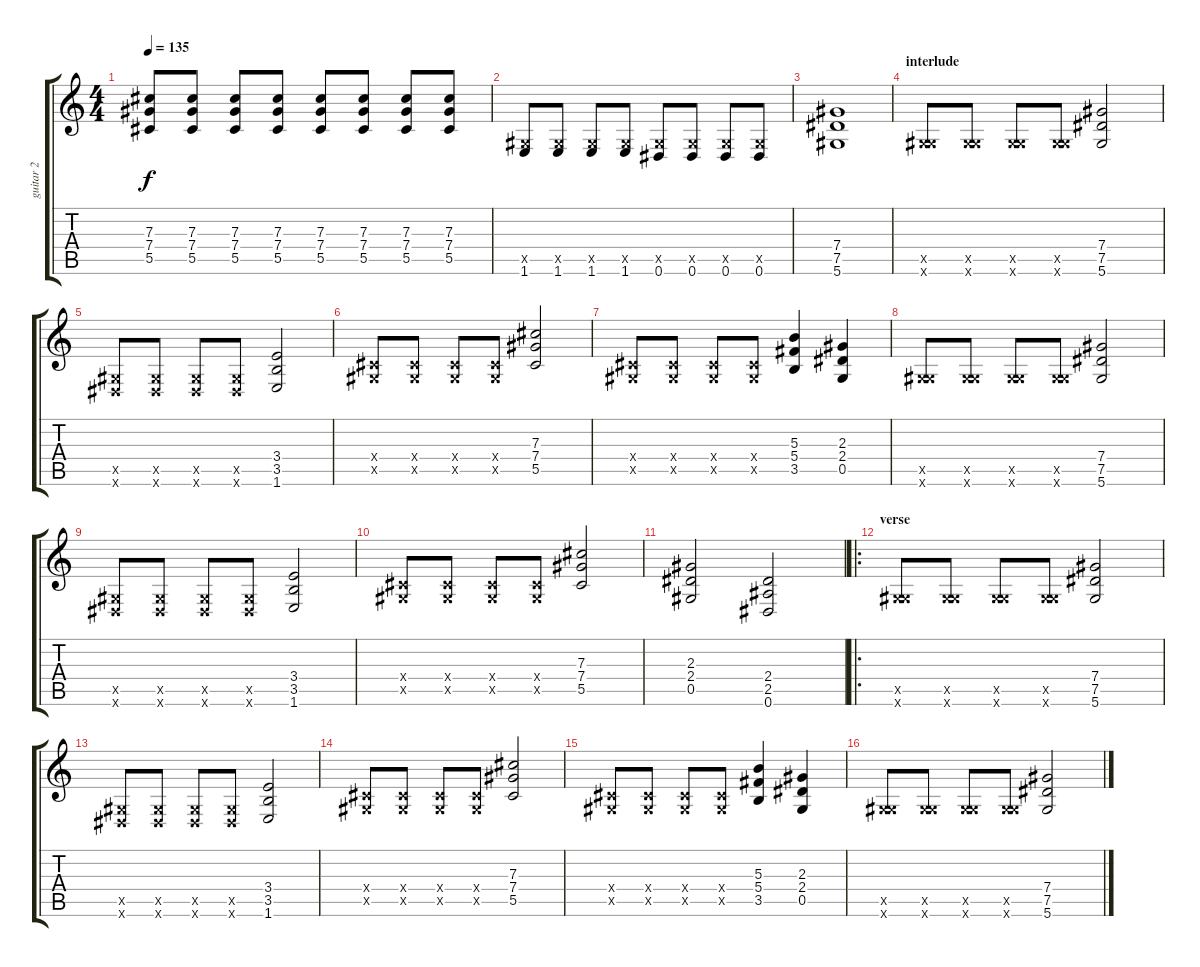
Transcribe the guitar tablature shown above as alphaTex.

\track ("guitar 2" "guitar 2") {instrument distortionguitar}
\staff {score tabs}
\tuning (Eb4 Bb3 Gb3 Db3 Ab2 Eb2) {hide}
\ts (4 4)
\tempo 135
\clef g2
\ks c
(7.3 7.4 5.5).8{dy f} (7.3 7.4 5.5).8 (7.3 7.4 5.5).8 (7.3 7.4 5.5).8 (7.3 7.4 5.5).8 (7.3 7.4 5.5).8 (7.3 7.4 5.5).8 (7.3 7.4 5.5).8 |
(0.5{x} 1.6).8 (0.5{x} 1.6).8 (0.5{x} 1.6).8 (0.5{x} 1.6).8 (0.5{x} 0.6).8 (0.5{x} 0.6).8 (0.5{x} 0.6).8 (0.5{x} 0.6).8 |
(7.4 7.5 5.6).1 |
\section ("" "interlude")
(0.5{x} 5.6{x}).8 (0.5{x} 5.6{x}).8 (0.5{x} 5.6{x}).8 (0.5{x} 5.6{x}).8 (7.4 7.5 5.6).2 |
(0.5{x} 0.6{x}).8 (0.5{x} 0.6{x}).8 (0.5{x} 0.6{x}).8 (0.5{x} 0.6{x}).8 (3.4 3.5 1.6).2 |
(0.4{x} 0.5{x}).8 (0.4{x} 0.5{x}).8 (0.4{x} 0.5{x}).8 (0.4{x} 0.5{x}).8 (7.3 7.4 5.5).2 |
(0.4{x} 0.5{x}).8 (0.4{x} 0.5{x}).8 (0.4{x} 0.5{x}).8 (0.4{x} 0.5{x}).8 (5.3 5.4 3.5).4 (2.3 2.4 0.5).4 |
(0.5{x} 5.6{x}).8 (0.5{x} 5.6{x}).8 (0.5{x} 5.6{x}).8 (0.5{x} 5.6{x}).8 (7.4 7.5 5.6).2 |
(0.5{x} 0.6{x}).8 (0.5{x} 0.6{x}).8 (0.5{x} 0.6{x}).8 (0.5{x} 0.6{x}).8 (3.4 3.5 1.6).2 |
(0.4{x} 0.5{x}).8 (0.4{x} 0.5{x}).8 (0.4{x} 0.5{x}).8 (0.4{x} 0.5{x}).8 (7.3 7.4 5.5).2 |
(2.3 2.4 0.5).2 (2.4 2.5 0.6).2 |
\ro
\section ("" "verse")
(0.5{x} 5.6{x}).8 (0.5{x} 5.6{x}).8 (0.5{x} 5.6{x}).8 (0.5{x} 5.6{x}).8 (7.4 7.5 5.6).2 |
(0.5{x} 0.6{x}).8 (0.5{x} 0.6{x}).8 (0.5{x} 0.6{x}).8 (0.5{x} 0.6{x}).8 (3.4 3.5 1.6).2 |
(0.4{x} 0.5{x}).8 (0.4{x} 0.5{x}).8 (0.4{x} 0.5{x}).8 (0.4{x} 0.5{x}).8 (7.3 7.4 5.5).2 |
(0.4{x} 0.5{x}).8 (0.4{x} 0.5{x}).8 (0.4{x} 0.5{x}).8 (0.4{x} 0.5{x}).8 (5.3 5.4 3.5).4 (2.3 2.4 0.5).4 |
(0.5{x} 5.6{x}).8 (0.5{x} 5.6{x}).8 (0.5{x} 5.6{x}).8 (0.5{x} 5.6{x}).8 (7.4 7.5 5.6).2
